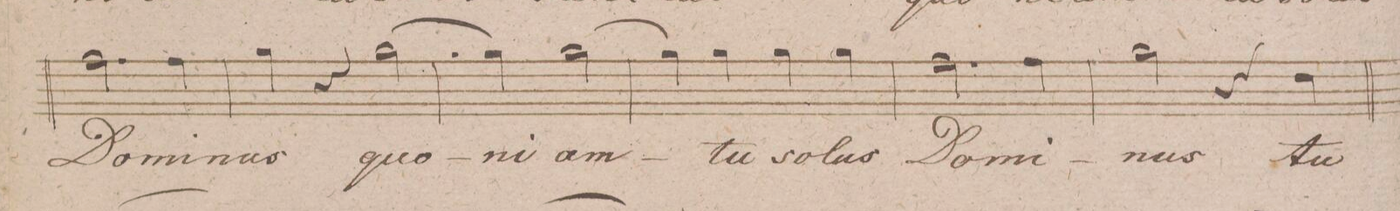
**kern	**text	**dynam
*I"Soprano.	*	*
*clefC1	*	*
*k[f#c#g#d#]	*	*
*met(c)	*	*
*M4/4	*	*
2.dd#\	Do-	.
4dd#\	-mi-	.
=175	=175	=175
4ee\	-nus	.
4r	.	.
[2ee\	quo-	.
=176	=176	=176
4ee]\	.	.
4ee\	-ni-	.
[2ee\	-am	.
=177	=177	=177
4ee\]	.	.
4ee\	tu	.
4ee\	so-	.
4ee\	-lus	.
=178	=178	=178
2.dd#\	Do-	.
4dd#\	-mi-	.
=179	=179	=179
2ee\	-nus	.
4r	.	.
4b\	tu	.
=180	=180	=180
(>2.a\	so-	.
4b\)	.	.
=181	=181	=181
2b\	-lus,	.
4r	.	.
4b\	tu	.
=182	=182	=182
(>2.a\	so-	.
4b\)	.	.
=183	=183	=183
2.b\	-lus	.
4cc#\	al-	.
=184	=184	=184
2.cc#\	-tis-	.
4dd#\	-si-	.
=185	=185	=185
2.dd#\	-mus,	.
4ee\	al-	.
=186	=186	=186
*-	*-	*-
